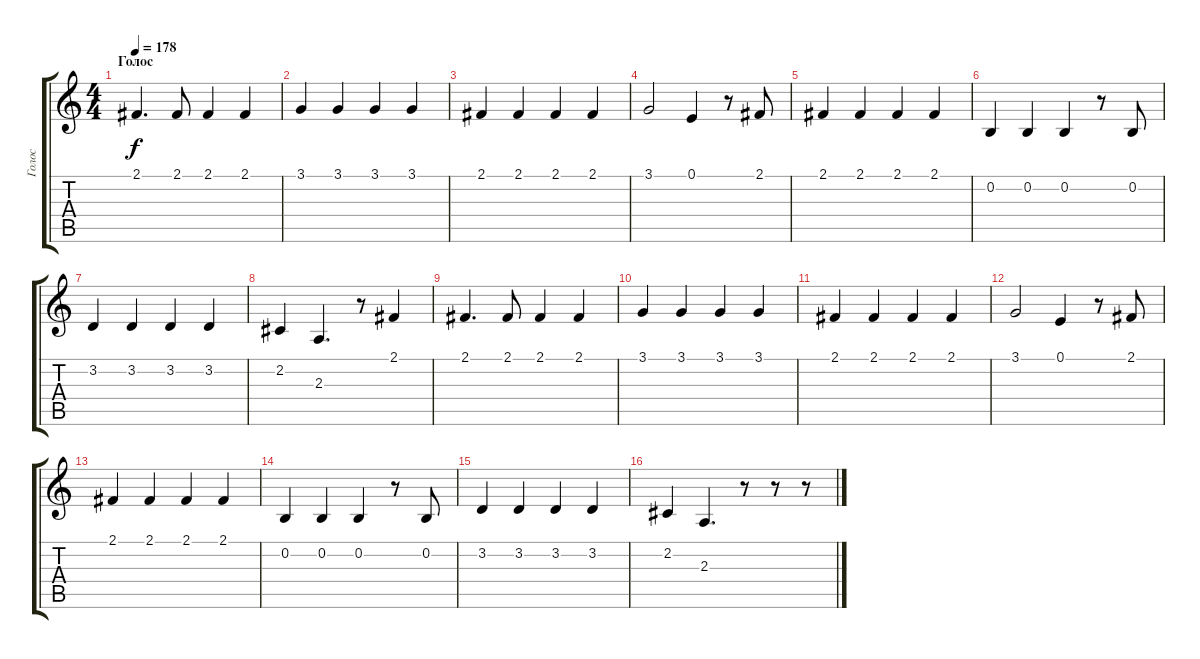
\track ("Голос" "Голос") {instrument violin}
\staff {score tabs}
\tuning (E4 B3 G3 D3 A2 E2) {hide}
\ts (4 4)
\section ("" "Голос")
\tempo 178
\clef g2
\ks c
2.1.4{d dy f} 2.1.8 2.1.4 2.1.4 |
3.1.4 3.1.4 3.1.4 3.1.4 |
2.1.4 2.1.4 2.1.4 2.1.4 |
3.1.2 0.1.4 r.8 2.1.8 |
2.1.4 2.1.4 2.1.4 2.1.4 |
0.2.4 0.2.4 0.2.4 r.8 0.2.8 |
3.2.4 3.2.4 3.2.4 3.2.4 |
2.2.4 2.3.4{d} r.8 2.1.4 |
2.1.4{d} 2.1.8 2.1.4 2.1.4 |
3.1.4 3.1.4 3.1.4 3.1.4 |
2.1.4 2.1.4 2.1.4 2.1.4 |
3.1.2 0.1.4 r.8 2.1.8 |
2.1.4 2.1.4 2.1.4 2.1.4 |
0.2.4 0.2.4 0.2.4 r.8 0.2.8 |
3.2.4 3.2.4 3.2.4 3.2.4 |
2.2.4 2.3.4{d} r.8 r.8 r.8
